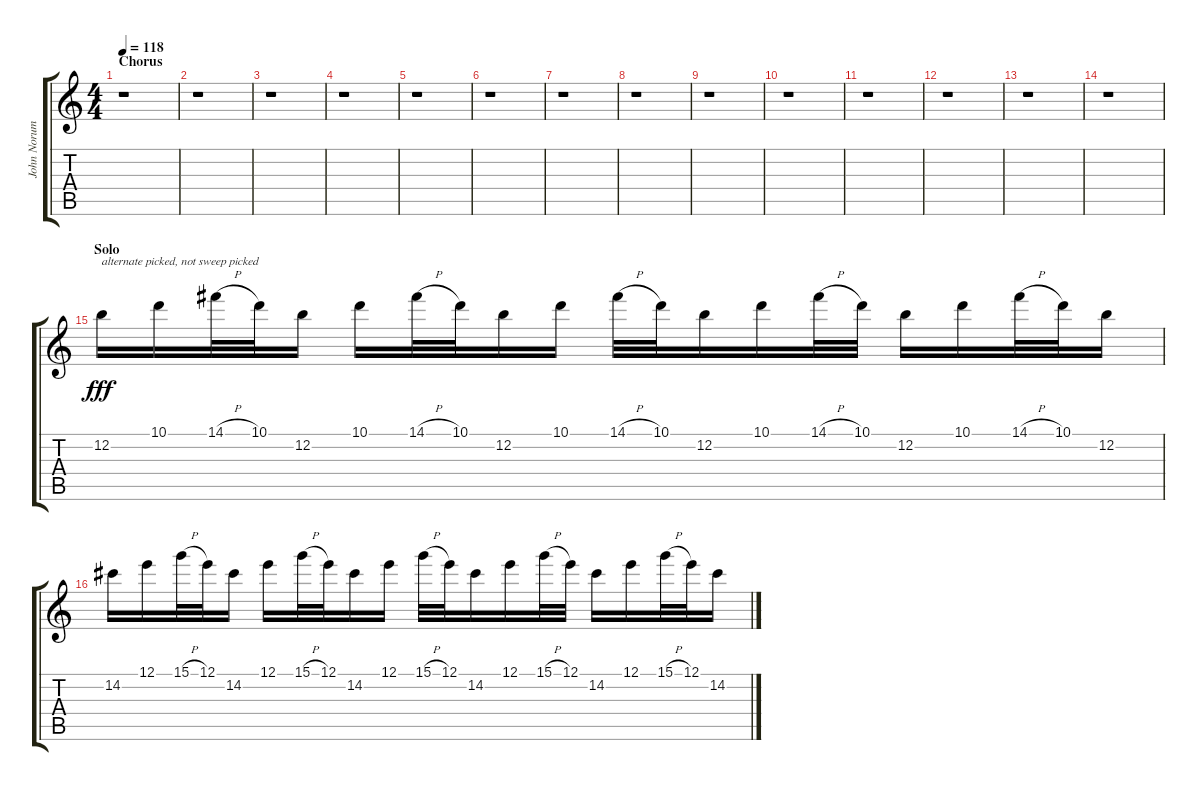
\track ("John Norum - 1965 Fender Stratocaster |" "John Norum") {instrument distortionguitar}
\staff {score tabs}
\tuning (E4 B3 G3 D3 A2 E2) {hide}
\ts (4 4)
\section ("" "Chorus")
\tempo 118
\clef g2
\ks c
r.1{dy fff} |
r.1 |
r.1 |
r.1 |
r.1 |
r.1 |
r.1 |
r.1 |
r.1 |
r.1 |
r.1 |
r.1 |
r.1 |
r.1 |
\section ("" "Solo")
12.2.16{txt "alternate picked, not sweep picked"} 10.1.16 14.1{h}.32 10.1.32 12.2.16 10.1.16 14.1{h}.32 10.1.32 12.2.16 10.1.16 14.1{h}.32 10.1.32 12.2.16 10.1.16 14.1{h}.32 10.1.32 12.2.16 10.1.16 14.1{h}.32 10.1.32 12.2.16 |
14.2.16 12.1.16 15.1{h}.32 12.1.32 14.2.16 12.1.16 15.1{h}.32 12.1.32 14.2.16 12.1.16 15.1{h}.32 12.1.32 14.2.16 12.1.16 15.1{h}.32 12.1.32 14.2.16 12.1.16 15.1{h}.32 12.1.32 14.2.16
